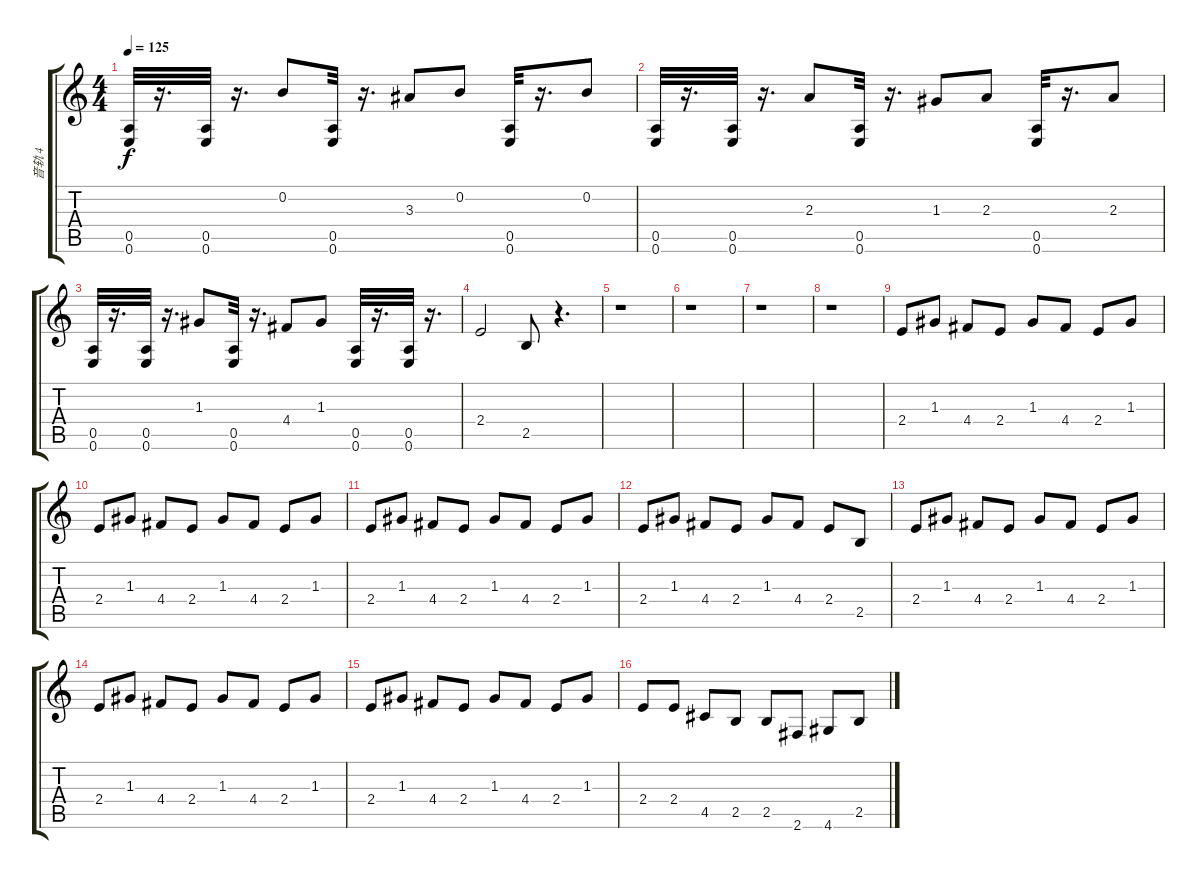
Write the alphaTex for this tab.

\track ("音轨 4" "音轨 4") {instrument distortionguitar}
\staff {score tabs}
\tuning (E4 B3 G3 D3 A2 E2) {hide}
\ts (4 4)
\tempo 125
\clef g2
\ks c
(0.5 0.6).32{dy f} r.16{d} (0.5 0.6).32 r.16{d} 0.2.8 (0.5 0.6).32 r.16{d} 3.3.8 0.2.8 (0.5 0.6).32 r.16{d} 0.2.8 |
(0.5 0.6).32 r.16{d} (0.5 0.6).32 r.16{d} 2.3.8 (0.5 0.6).32 r.16{d} 1.3.8 2.3.8 (0.5 0.6).32 r.16{d} 2.3.8 |
(0.5 0.6).32 r.16{d} (0.5 0.6).32 r.16{d} 1.3.8 (0.5 0.6).32 r.16{d} 4.4.8 1.3.8 (0.5 0.6).32 r.16{d} (0.5 0.6).32 r.16{d} |
2.4.2 2.5.8 r.4{d} |
r.1 |
r.1 |
r.1 |
r.1 |
2.4.8 1.3.8 4.4.8 2.4.8 1.3.8 4.4.8 2.4.8 1.3.8 |
2.4.8 1.3.8 4.4.8 2.4.8 1.3.8 4.4.8 2.4.8 1.3.8 |
2.4.8 1.3.8 4.4.8 2.4.8 1.3.8 4.4.8 2.4.8 1.3.8 |
2.4.8 1.3.8 4.4.8 2.4.8 1.3.8 4.4.8 2.4.8 2.5.8 |
2.4.8 1.3.8 4.4.8 2.4.8 1.3.8 4.4.8 2.4.8 1.3.8 |
2.4.8 1.3.8 4.4.8 2.4.8 1.3.8 4.4.8 2.4.8 1.3.8 |
2.4.8 1.3.8 4.4.8 2.4.8 1.3.8 4.4.8 2.4.8 1.3.8 |
2.4.8 2.4.8 4.5.8 2.5.8 2.5.8 2.6.8 4.6.8 2.5.8
